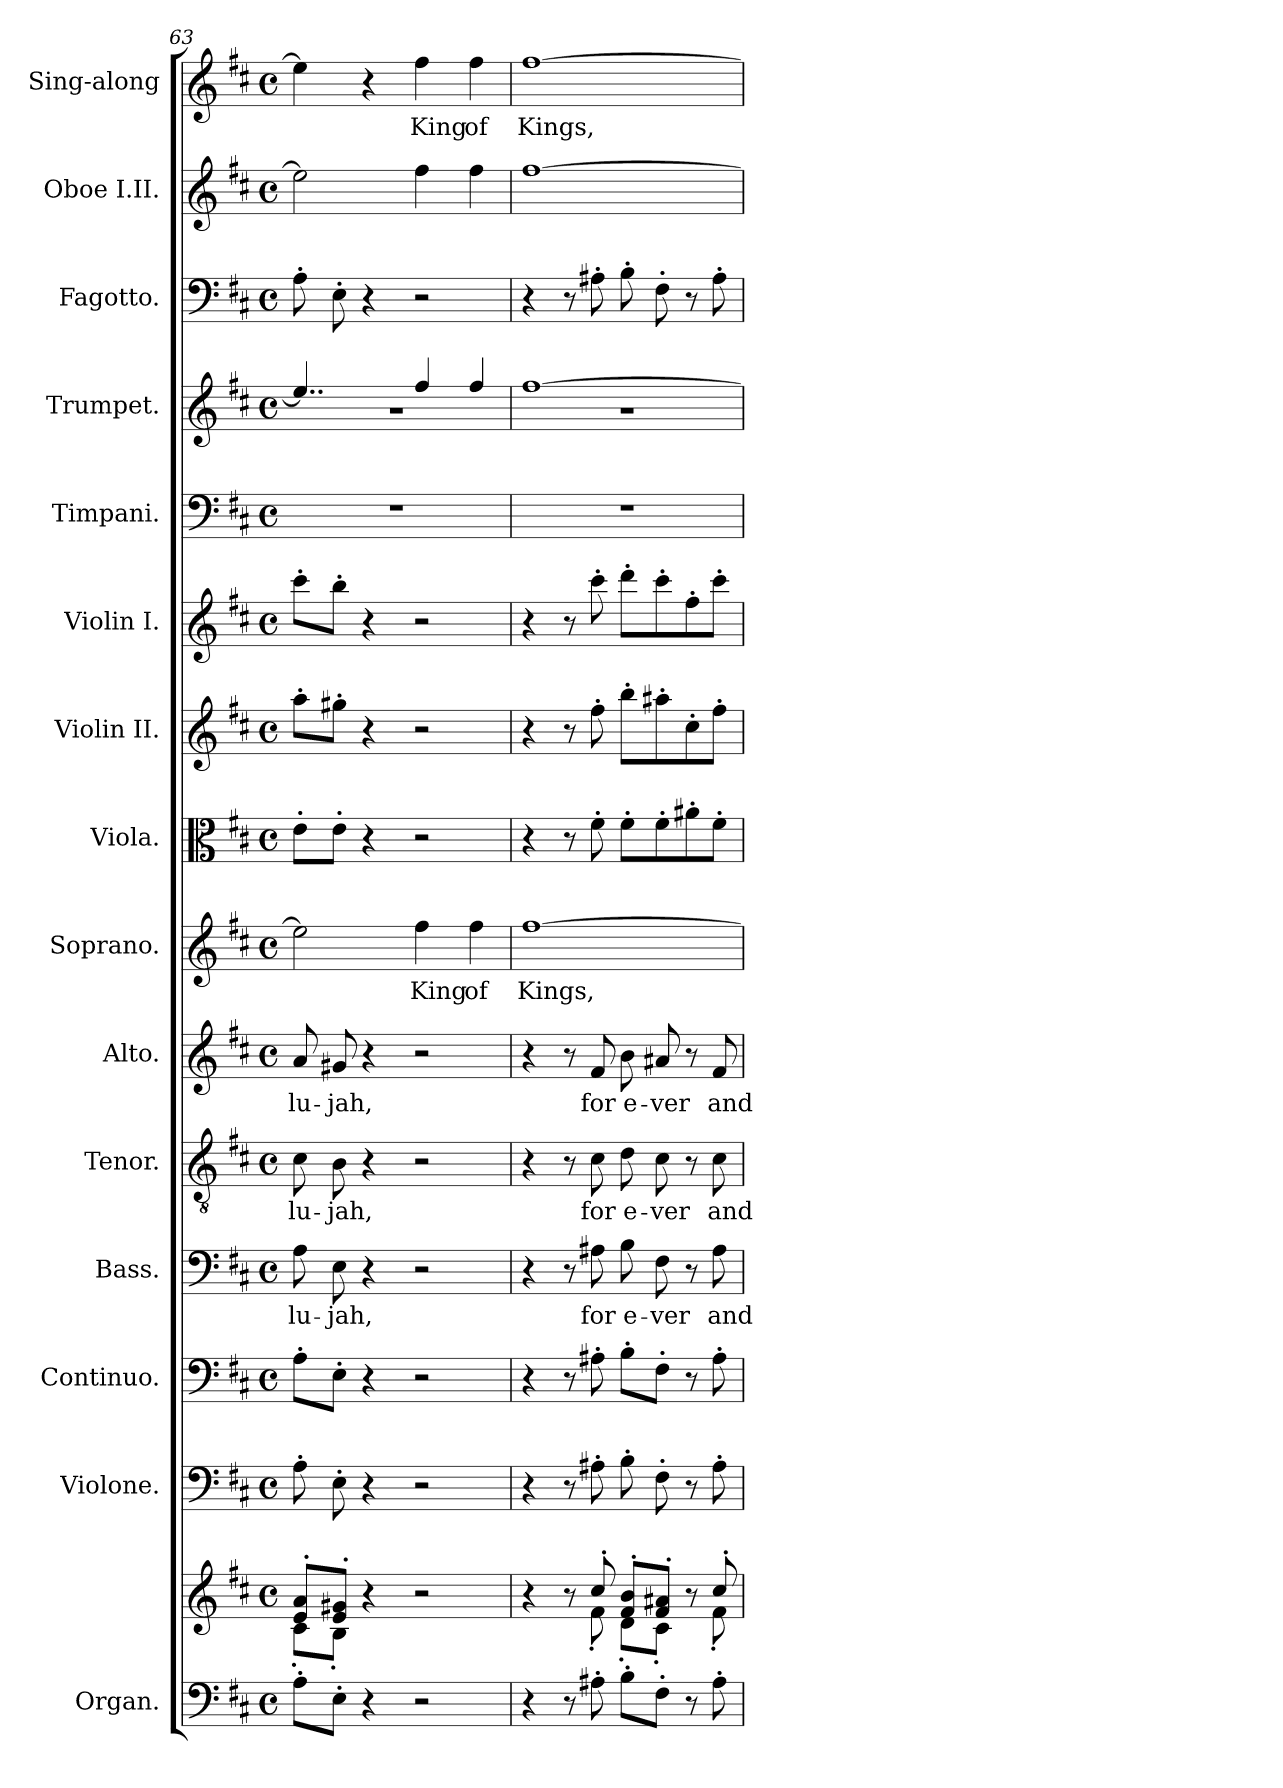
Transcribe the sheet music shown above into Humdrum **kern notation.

**kern	**kern	**text	**kern	**kern	**kern	**text	**kern	**text	**kern	**text	**kern	**text	**kern	**kern	**kern	**kern	**kern	**kern	**kern	**kern	**text
*part15	*part15	*part15	*part14	*part13	*part12	*part12	*part11	*part11	*part10	*part10	*part9	*part9	*part8	*part7	*part6	*part5	*part4	*part3	*part2	*part1	*part1
*staff16	*staff15	*staff15	*staff14	*staff13	*staff12	*staff12	*staff11	*staff11	*staff10	*staff10	*staff9	*staff9	*staff8	*staff7	*staff6	*staff5	*staff4	*staff3	*staff2	*staff1	*staff1
*I"Organ.	*	*	*I"Violone.	*I"Continuo.	*I"Bass.	*	*I"Tenor.	*	*I"Alto.	*	*I"Soprano.	*	*I"Viola.	*I"Violin II.	*I"Violin I.	*I"Timpani.	*I"Trumpet.	*I"Fagotto.	*I"Oboe I.II.	*I"Sing-along	*
*	*	*	*	*	*	*	*	*	*	*	*	*	*	*	*	*I'Timp	*I'Tpt	*	*I'Ob	*	*
*clefF4	*clefG2	*	*clefF4	*clefF4	*clefF4	*	*clefGv2	*	*clefG2	*	*clefG2	*	*clefC3	*clefG2	*clefG2	*clefF4	*clefG2	*clefF4	*clefG2	*clefG2	*
*	*	*	*ITrd7c12	*	*	*	*	*	*	*	*	*	*	*	*	*	*	*	*	*	*
*k[f#c#]	*k[f#c#]	*	*k[f#c#]	*k[f#c#]	*k[f#c#]	*	*k[f#c#]	*	*k[f#c#]	*	*k[f#c#]	*	*k[f#c#]	*k[f#c#]	*k[f#c#]	*k[f#c#]	*k[f#c#]	*k[f#c#]	*k[f#c#]	*k[f#c#]	*
*M4/4	*M4/4	*	*M4/4	*M4/4	*M4/4	*	*M4/4	*	*M4/4	*	*M4/4	*	*M4/4	*M4/4	*M4/4	*M4/4	*M4/4	*M4/4	*M4/4	*M4/4	*
*met(c)	*met(c)	*	*met(c)	*met(c)	*met(c)	*	*met(c)	*	*met(c)	*	*met(c)	*	*met(c)	*met(c)	*met(c)	*met(c)	*met(c)	*met(c)	*met(c)	*met(c)	*
=63	=63	=63	=63	=63	=63	=63	=63	=63	=63	=63	=63	=63	=63	=63	=63	=63	=63	=63	=63	=63	=63
*	*^	*	*	*	*	*	*	*	*	*	*	*	*	*	*	*	*	*	*	*	*
!	!	!	!	!	!	!	!LO:LY:b	!	!LO:LY:b	!	!LO:LY:b	!	!	!	!	!	!	!LO:N:head=open	!	!	!	!
*	*	*	*	*	*	*	*	*	*	*	*	*	*	*	*	*	*	*^	*	*	*	*
8A'\L	8e!/' 8a!/'L	8c#'!\L	.	8AA'\	8A'\L	8A\	-lu-	8c#\	-lu-	8a/	-lu-	2ee\]	.	8e'\L	8aa'\L	8ccc#'\L	1r	4..ee/]	1r	8A'\	2ee\]	4ee\]	.
!	!	!	!	!	!	!	!LO:LY:b	!	!LO:LY:b	!	!LO:LY:b	!	!	!	!	!	!	!	!	!	!	!	!
8E'\J	8e!/' 8g#X!/'J	8B'!\J	.	8EE'\	8E'\J	8E\	-jah,	8B\	-jah,	8g#X/	-jah,	.	.	8e'\J	8gg#X'\J	8bb'\J	.	.	.	8E'\	.	.	.
4r	4r	2.ryy	.	4r	4r	4r	.	4r	.	4r	.	.	.	4r	4r	4r	.	.	.	4r	.	4r	.
.	.	.	.	.	.	.	.	.	.	.	.	.	.	.	.	.	.	16ryy	.	.	.	.	.
!	!	!	!	!	!	!	!	!	!	!	!	!	!LO:LY:b	!	!	!	!	!	!	!	!	!	!LO:LY:b
2r	2r	.	.	2r	2r	2r	.	2r	.	2r	.	4ff#\	King	2r	2r	2r	.	4ff#/	.	2r	4ff#\	4ff#\	King
!	!	!	!	!	!	!	!	!	!	!	!	!	!LO:LY:b	!	!	!	!	!	!	!	!	!	!LO:LY:b
.	.	.	.	.	.	.	.	.	.	.	.	4ff#\	of	.	.	.	.	4ff#/	.	.	4ff#\	4ff#\	of
=64	=64	=64	=64	=64	=64	=64	=64	=64	=64	=64	=64	=64	=64	=64	=64	=64	=64	=64	=64	=64	=64	=64	=64
!	!	!	!	!	!	!	!	!	!	!	!	!	!LO:LY:b	!	!	!	!	!	!	!	!	!	!LO:LY:b
4r	4r	4.ryy	.	4r	4r	4r	.	4r	.	4r	.	[1ff#	Kings,	4r	4r	4r	1r	[1ff#	1r	4r	[1ff#	[1ff#	Kings,
8r	8r	.	.	8r	8r	8r	.	8r	.	8r	.	.	.	8r	8r	8r	.	.	.	8r	.	.	.
!	!	!	!LO:LY:b	!	!	!	!LO:LY:b	!	!LO:LY:b	!	!LO:LY:b	!	!	!	!	!	!	!	!	!	!	!	!
8A#X'\	8cc#'!/	8f#'!\	.	8AA#X'\	8A#X'\	8A#X\	for	8c#\	for	8f#/	for	.	.	8f#'\	8ff#'\	8ccc#'\	.	.	.	8A#X'\	.	.	.
!	!	!	!	!	!	!	!LO:LY:b	!	!LO:LY:b	!	!LO:LY:b	!	!	!	!	!	!	!	!	!	!	!	!
8B'\L	8f#!/' 8b!/'L	8d'!\L	.	8BB'\	8B'\L	8B\	e-	8d\	e-	8b\	e-	.	.	8f#'\L	8bb'\L	8ddd'\L	.	.	.	8B'\	.	.	.
!	!	!	!	!	!	!	!LO:LY:b	!	!LO:LY:b	!	!LO:LY:b	!	!	!	!	!	!	!	!	!	!	!	!
8F#'\J	8f#!/' 8a#X!/'J	8c#'!\J	.	8FF#'\	8F#'\J	8F#\	-ver	8c#\	-ver	8a#X/	-ver	.	.	8f#'\	8aa#X'\	8ccc#'\	.	.	.	8F#'\	.	.	.
8r	8r	8ryy	.	8r	8r	8r	.	8r	.	8r	.	.	.	8a#X'\	8cc#'\	8ff#'\	.	.	.	8r	.	.	.
!	!	!	!	!	!	!	!LO:LY:b	!	!LO:LY:b	!	!LO:LY:b	!	!	!	!	!	!	!	!	!	!	!	!
8A#'\	8cc#'!/	8f#'!\	.	8AA#'\	8A#'\	8A#\	and	8c#\	and	8f#/	and	.	.	8f#'\J	8ff#'\J	8ccc#'\J	.	.	.	8A#'\	.	.	.
*	*v	*v	*	*	*	*	*	*	*	*	*	*	*	*	*	*	*	*v	*v	*	*	*	*
=	=	=	=	=	=	=	=	=	=	=	=	=	=	=	=	=	=	=	=	=	=
*-	*-	*-	*-	*-	*-	*-	*-	*-	*-	*-	*-	*-	*-	*-	*-	*-	*-	*-	*-	*-	*-
